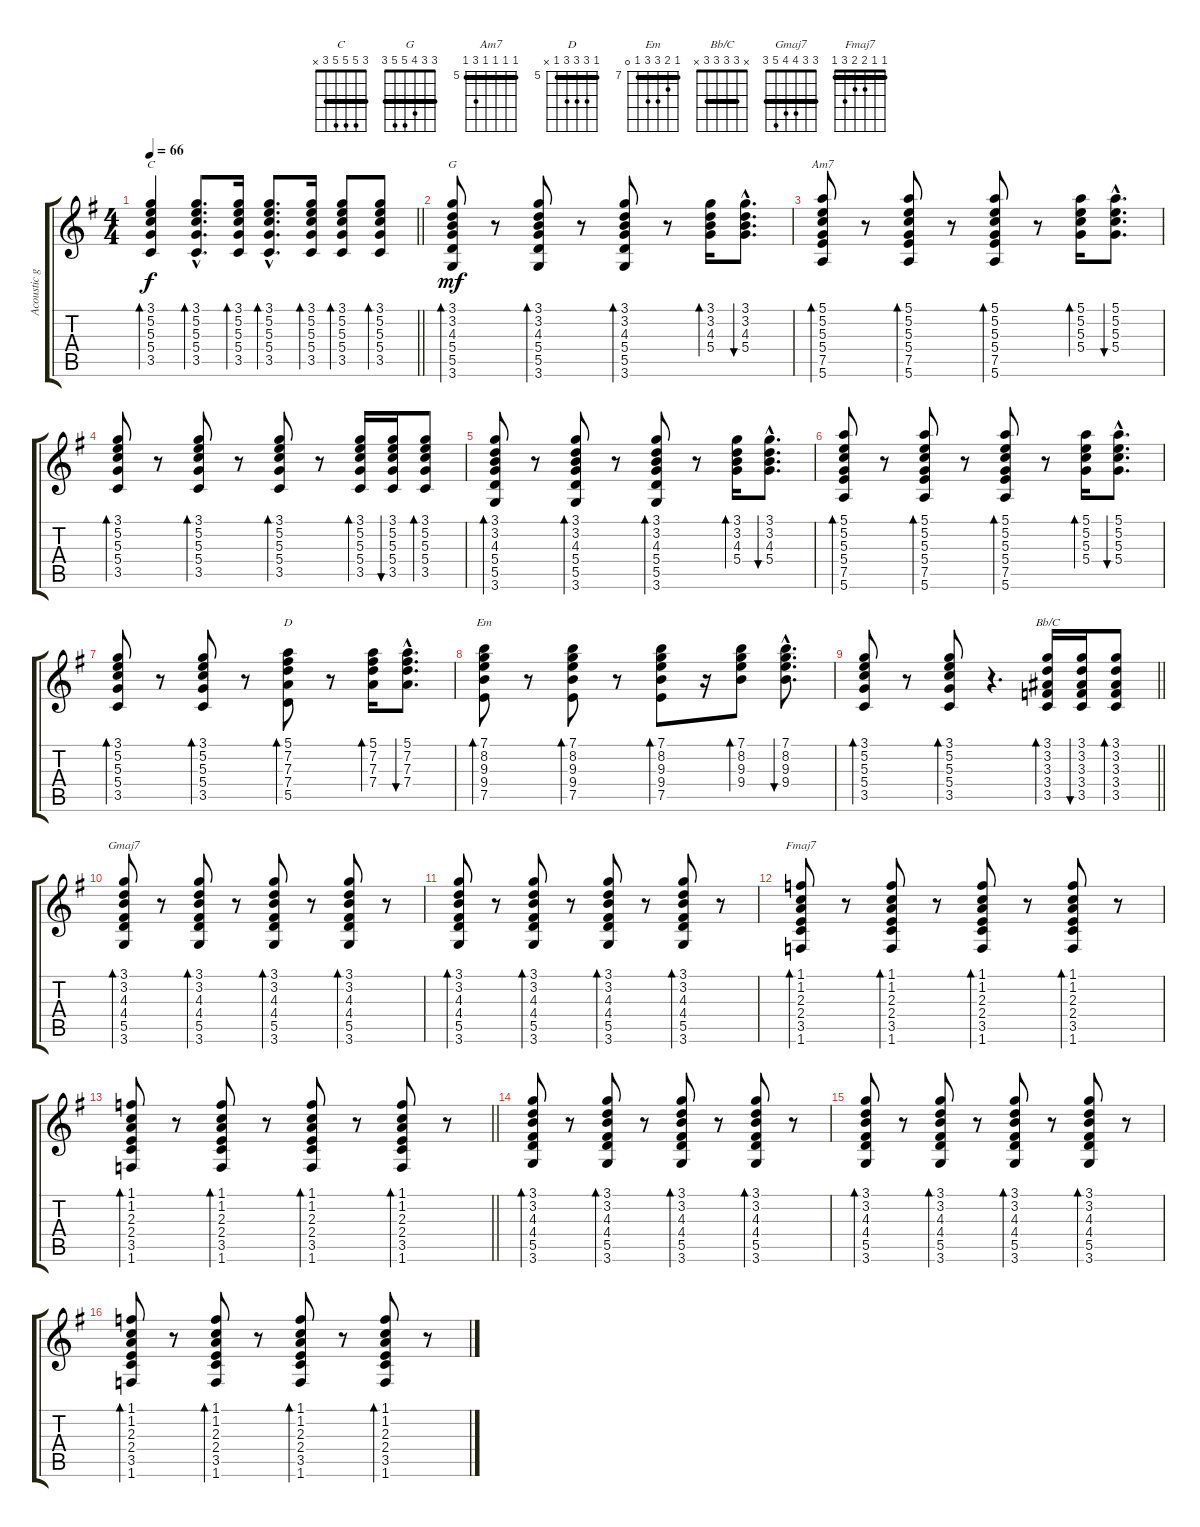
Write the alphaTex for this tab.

\track ("Acoustic guitar" "Acoustic g") {instrument acousticguitarsteel}
\staff {score tabs}
\tuning (E4 B3 G3 D3 A2 E2) {hide}
\chord ("C" 3 5 5 5 3 x) {barre 3}
\chord ("G" 3 3 4 5 5 3) {barre 3}
\chord ("Am7" 5 5 5 5 7 5) {firstfret 5 barre 5}
\chord ("D" 5 7 7 7 5 x) {firstfret 5 barre 5}
\chord ("Em" 7 8 9 9 7 0) {firstfret 7 barre 7}
\chord ("Bb/C" x 3 3 3 3 x) {barre 3}
\chord ("Gmaj7" 3 3 4 4 5 3) {barre 3}
\chord ("Fmaj7" 1 1 2 2 3 1) {barre 1}
\ts (4 4)
\tempo 66
\clef g2
\barLineRight lightlight
\ks g
(3.1 5.2 5.3 5.4 3.5).4{bd 30 ch "C" dy f} (3.1{hac} 5.2{hac} 5.3{hac} 5.4{hac} 3.5{hac}).8{d bd 30} (3.1 5.2 5.3 5.4 3.5).16{bd 30} (3.1{hac} 5.2{hac} 5.3{hac} 5.4{hac} 3.5{hac}).8{d bd 30} (3.1 5.2 5.3 5.4 3.5).16{bd 30} (3.1 5.2 5.3 5.4 3.5).8{bd 30} (3.1 5.2 5.3 5.4 3.5).8{bd 30} |
(3.1 3.2 4.3 5.4 5.5 3.6).8{bd 30 ch "G" dy mf} r.8 (3.1 3.2 4.3 5.4 5.5 3.6).8{bd 30} r.8 (3.1 3.2 4.3 5.4 5.5 3.6).8{bd 30} r.8 (3.1 3.2 4.3 5.4).16{bd 30} (3.1{hac} 3.2{hac} 4.3{hac} 5.4{hac}).8{d bu 30} |
(5.1 5.2 5.3 5.4 7.5 5.6).8{bd 30 ch "Am7"} r.8 (5.1 5.2 5.3 5.4 7.5 5.6).8{bd 30} r.8 (5.1 5.2 5.3 5.4 7.5 5.6).8{bd 30} r.8 (5.1 5.2 5.3 5.4).16{bd 30} (5.1{hac} 5.2{hac} 5.3{hac} 5.4{hac}).8{d bu 30} |
(3.1 5.2 5.3 5.4 3.5).8{bd 30} r.8 (3.1 5.2 5.3 5.4 3.5).8{bd 30} r.8 (3.1 5.2 5.3 5.4 3.5).8{bd 30} r.8 (3.1 5.2 5.3 5.4 3.5).16{bd 30} (3.1 5.2 5.3 5.4 3.5).16{bu 30} (3.1 5.2 5.3 5.4 3.5).8{bd 30} |
(3.1 3.2 4.3 5.4 5.5 3.6).8{bd 30} r.8 (3.1 3.2 4.3 5.4 5.5 3.6).8{bd 30} r.8 (3.1 3.2 4.3 5.4 5.5 3.6).8{bd 30} r.8 (3.1 3.2 4.3 5.4).16{bd 30} (3.1{hac} 3.2{hac} 4.3{hac} 5.4{hac}).8{d bu 30} |
(5.1 5.2 5.3 5.4 7.5 5.6).8{bd 30} r.8 (5.1 5.2 5.3 5.4 7.5 5.6).8{bd 30} r.8 (5.1 5.2 5.3 5.4 7.5 5.6).8{bd 30} r.8 (5.1 5.2 5.3 5.4).16{bd 30} (5.1{hac} 5.2{hac} 5.3{hac} 5.4{hac}).8{d bu 30} |
(3.1 5.2 5.3 5.4 3.5).8{bd 30} r.8 (3.1 5.2 5.3 5.4 3.5).8{bd 30} r.8 (5.1 7.2 7.3 7.4 5.5).8{bd 30 ch "D"} r.8 (5.1 7.2 7.3 7.4).16{bd 30} (5.1{hac} 7.2{hac} 7.3{hac} 7.4{hac}).8{d bu 30} |
(7.1 8.2 9.3 9.4 7.5).8{bd 30 ch "Em"} r.8 (7.1 8.2 9.3 9.4 7.5).8{bd 30} r.8 (7.1 8.2 9.3 9.4 7.5).8{bd 30} r.16 (7.1 8.2 9.3 9.4).8{bd 30} (7.1{hac} 8.2{hac} 9.3{hac} 9.4{hac}).8{d bu 30} |
\barLineRight lightlight
(3.1 5.2 5.3 5.4 3.5).8{bd 30} r.8 (3.1 5.2 5.3 5.4 3.5).8{bd 30} r.4{d} (3.1 3.2 3.3 3.4 3.5).16{bd 30 ch "Bb/C"} (3.1 3.2 3.3 3.4 3.5).16{bu 30} (3.1 3.2 3.3 3.4 3.5).8{bd 30} |
(3.1 3.2 4.3 4.4 5.5 3.6).8{bd 30 ch "Gmaj7"} r.8 (3.1 3.2 4.3 4.4 5.5 3.6).8{bd 30} r.8 (3.1 3.2 4.3 4.4 5.5 3.6).8{bd 30} r.8 (3.1 3.2 4.3 4.4 5.5 3.6).8{bd 30} r.8 |
(3.1 3.2 4.3 4.4 5.5 3.6).8{bd 30} r.8 (3.1 3.2 4.3 4.4 5.5 3.6).8{bd 30} r.8 (3.1 3.2 4.3 4.4 5.5 3.6).8{bd 30} r.8 (3.1 3.2 4.3 4.4 5.5 3.6).8{bd 30} r.8 |
(1.1 1.2 2.3 2.4 3.5 1.6).8{bd 30 ch "Fmaj7"} r.8 (1.1 1.2 2.3 2.4 3.5 1.6).8{bd 30} r.8 (1.1 1.2 2.3 2.4 3.5 1.6).8{bd 30} r.8 (1.1 1.2 2.3 2.4 3.5 1.6).8{bd 30} r.8 |
\barLineRight lightlight
(1.1 1.2 2.3 2.4 3.5 1.6).8{bd 30} r.8 (1.1 1.2 2.3 2.4 3.5 1.6).8{bd 30} r.8 (1.1 1.2 2.3 2.4 3.5 1.6).8{bd 30} r.8 (1.1 1.2 2.3 2.4 3.5 1.6).8{bd 30} r.8 |
(3.1 3.2 4.3 4.4 5.5 3.6).8{bd 30} r.8 (3.1 3.2 4.3 4.4 5.5 3.6).8{bd 30} r.8 (3.1 3.2 4.3 4.4 5.5 3.6).8{bd 30} r.8 (3.1 3.2 4.3 4.4 5.5 3.6).8{bd 30} r.8 |
(3.1 3.2 4.3 4.4 5.5 3.6).8{bd 30} r.8 (3.1 3.2 4.3 4.4 5.5 3.6).8{bd 30} r.8 (3.1 3.2 4.3 4.4 5.5 3.6).8{bd 30} r.8 (3.1 3.2 4.3 4.4 5.5 3.6).8{bd 30} r.8 |
(1.1 1.2 2.3 2.4 3.5 1.6).8{bd 30} r.8 (1.1 1.2 2.3 2.4 3.5 1.6).8{bd 30} r.8 (1.1 1.2 2.3 2.4 3.5 1.6).8{bd 30} r.8 (1.1 1.2 2.3 2.4 3.5 1.6).8{bd 30} r.8
